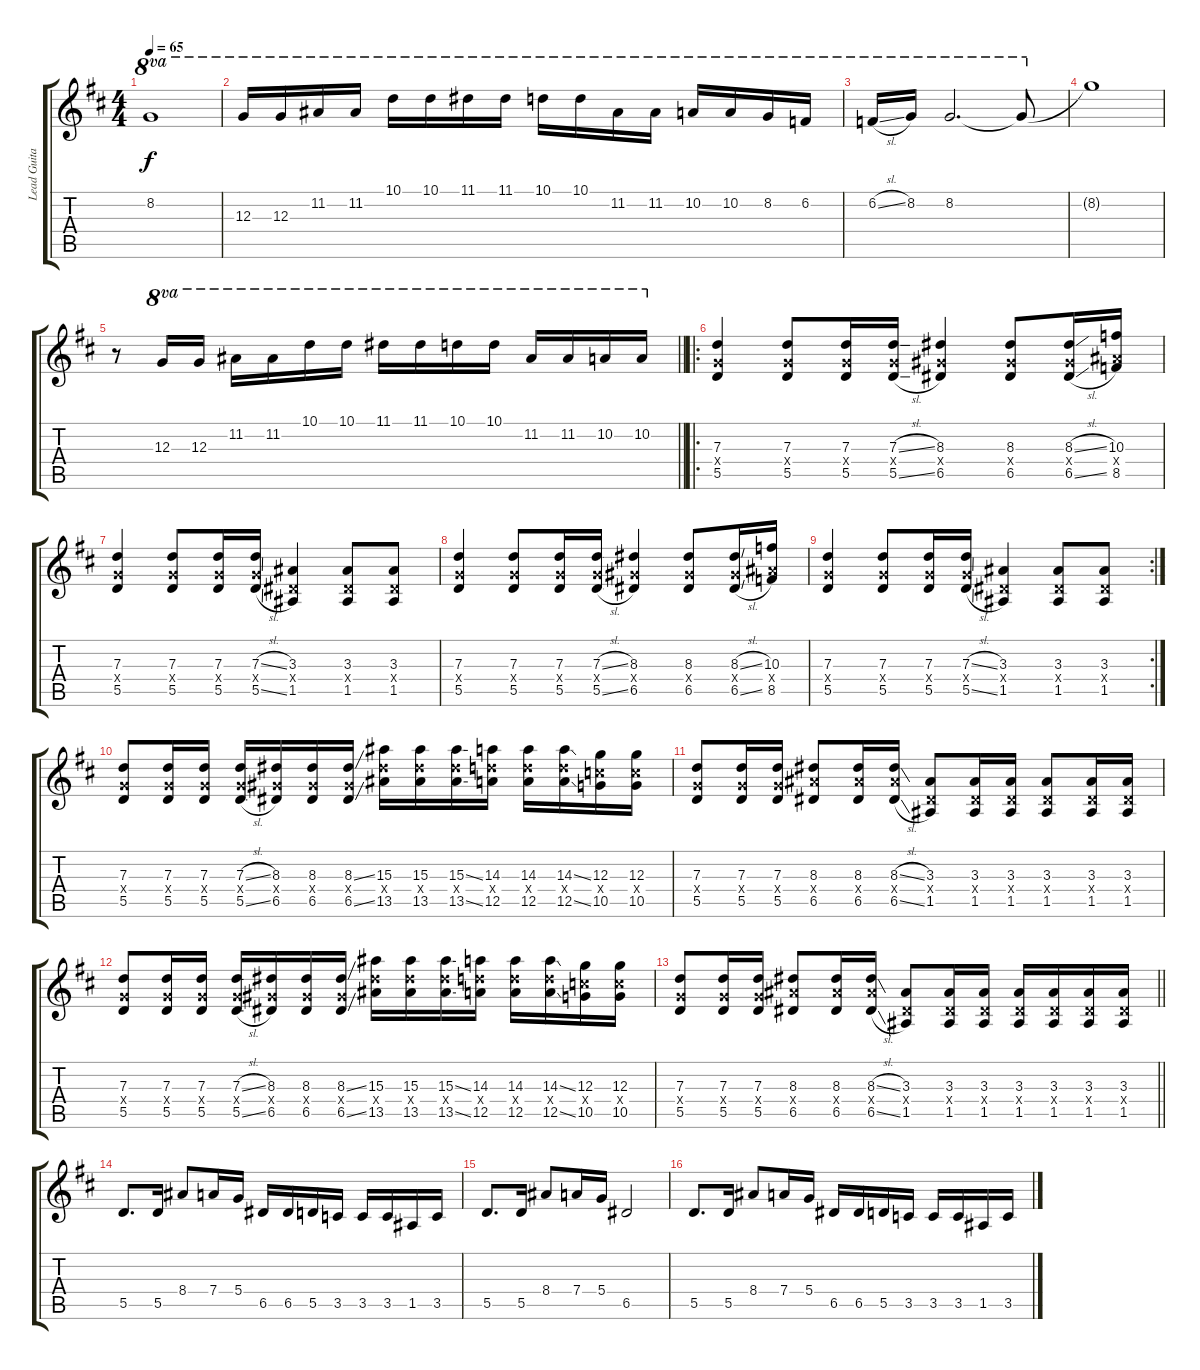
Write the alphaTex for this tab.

\track ("Lead Guitar" "Lead Guita") {instrument distortionguitar}
\staff {score tabs}
\tuning (E4 B3 G3 D3 A2 D2) {hide}
\ts (4 4)
\tempo 65
\clef g2
\ks d
8.2{t}.1{ot 8va dy f} |
12.3.16{ot 8va} 12.3.16{ot 8va} 11.2.16{ot 8va} 11.2.16{ot 8va} 10.1.16{ot 8va} 10.1.16{ot 8va} 11.1.16{ot 8va} 11.1.16{ot 8va} 10.1.16{ot 8va} 10.1.16{ot 8va} 11.2.16{ot 8va} 11.2.16{ot 8va} 10.2.16{ot 8va} 10.2.16{ot 8va} 8.2.16{ot 8va} 6.2.16{ot 8va} |
6.2{sl}.16{ot 8va} 8.2.16{ot 8va} 8.2.2{d ot 8va} 8.2{t}.8{ot 8va} |
8.2{t}.1 |
\barLineRight lightlight
r.8 12.3.16{ot 8va} 12.3.16{ot 8va} 11.2.16{ot 8va} 11.2.16{ot 8va} 10.1.16{ot 8va} 10.1.16{ot 8va} 11.1.16{ot 8va} 11.1.16{ot 8va} 10.1.16{ot 8va} 10.1.16{ot 8va} 11.2.16{ot 8va} 11.2.16{ot 8va} 10.2.16{ot 8va} 10.2.16{ot 8va} |
\ro
(7.3 5.4{x} 5.5).4{instrument distortionguitar} (7.3 5.4{x} 5.5).8 (7.3 5.4{x} 5.5).16 (7.3{sl} 5.4{x} 5.5{sl}).16 (8.3 6.4{x} 6.5).4 (8.3 6.4{x} 6.5).8 (8.3{sl} 6.4{x} 6.5{sl}).16 (10.3 8.4{x} 8.5).16 |
(7.3 5.4{x} 5.5).4 (7.3 5.4{x} 5.5).8 (7.3 5.4{x} 5.5).16 (7.3{sl} 5.4{x} 5.5{sl}).16 (3.3 1.4{x} 1.5).4 (3.3 1.4{x} 1.5).8 (3.3 1.4{x} 1.5).8 |
(7.3 5.4{x} 5.5).4 (7.3 5.4{x} 5.5).8 (7.3 5.4{x} 5.5).16 (7.3{sl} 5.4{x} 5.5{sl}).16 (8.3 6.4{x} 6.5).4 (8.3 6.4{x} 6.5).8 (8.3{sl} 6.4{x} 6.5{sl}).16 (10.3 8.4{x} 8.5).16 |
\rc 2
(7.3 5.4{x} 5.5).4 (7.3 5.4{x} 5.5).8 (7.3 5.4{x} 5.5).16 (7.3{sl} 5.4{x} 5.5{sl}).16 (3.3 1.4{x} 1.5).4 (3.3 1.4{x} 1.5).8 (3.3 1.4{x} 1.5).8 |
(7.3 5.4{x} 5.5).8 (7.3 5.4{x} 5.5).16 (7.3 5.4{x} 5.5).16 (7.3{sl} 5.4{x} 5.5{sl}).16 (8.3 6.4{x} 6.5).16 (8.3 6.4{x} 6.5).16 (8.3{ss} 6.4{x} 6.5{ss}).16 (15.3 13.4{x} 13.5).16 (15.3 13.4{x} 13.5).16 (15.3{ss} 13.4{x} 13.5{ss}).16 (14.3 12.4{x} 12.5).16 (14.3 12.4{x} 12.5).16 (14.3{ss} 12.4{x} 12.5{ss}).16 (12.3 10.4{x} 10.5).16 (12.3 10.4{x} 10.5).16 |
(7.3 5.4{x} 5.5).8 (7.3 5.4{x} 5.5).16 (7.3 5.4{x} 5.5).16 (8.3 8.4{x} 6.5).8 (8.3 8.4{x} 6.5).16 (8.3{sl} 8.4{x} 6.5{sl}).16 (3.3 1.4{x} 1.5).8 (3.3 1.4{x} 1.5).16 (3.3 1.4{x} 1.5).16 (3.3 1.4{x} 1.5).8 (3.3 1.4{x} 1.5).16 (3.3 1.4{x} 1.5).16 |
(7.3 5.4{x} 5.5).8 (7.3 5.4{x} 5.5).16 (7.3 5.4{x} 5.5).16 (7.3{sl} 5.4{x} 5.5{sl}).16 (8.3 6.4{x} 6.5).16 (8.3 6.4{x} 6.5).16 (8.3{ss} 6.4{x} 6.5{ss}).16 (15.3 13.4{x} 13.5).16 (15.3 13.4{x} 13.5).16 (15.3{ss} 13.4{x} 13.5{ss}).16 (14.3 12.4{x} 12.5).16 (14.3 12.4{x} 12.5).16 (14.3{ss} 12.4{x} 12.5{ss}).16 (12.3 10.4{x} 10.5).16 (12.3 10.4{x} 10.5).16 |
\barLineRight lightlight
(7.3 5.4{x} 5.5).8 (7.3 5.4{x} 5.5).16 (7.3 5.4{x} 5.5).16 (8.3 8.4{x} 6.5).8 (8.3 8.4{x} 6.5).16 (8.3{sl} 8.4{x} 6.5{sl}).16 (3.3 1.4{x} 1.5).8 (3.3 1.4{x} 1.5).16 (3.3 1.4{x} 1.5).16 (3.3 1.4{x} 1.5).16 (3.3 1.4{x} 1.5).16 (3.3 1.4{x} 1.5).16 (3.3 1.4{x} 1.5).16 |
5.5.8{d instrument distortionguitar} 5.5.16 8.4.8 7.4.16 5.4.16 6.5.16 6.5.16 5.5.16 3.5.16 3.5.16 3.5.16 1.5.16 3.5.16 |
5.5.8{d} 5.5.16 8.4.8 7.4.16 5.4.16 6.5.2 |
5.5.8{d} 5.5.16 8.4.8 7.4.16 5.4.16 6.5.16 6.5.16 5.5.16 3.5.16 3.5.16 3.5.16 1.5.16 3.5.16
